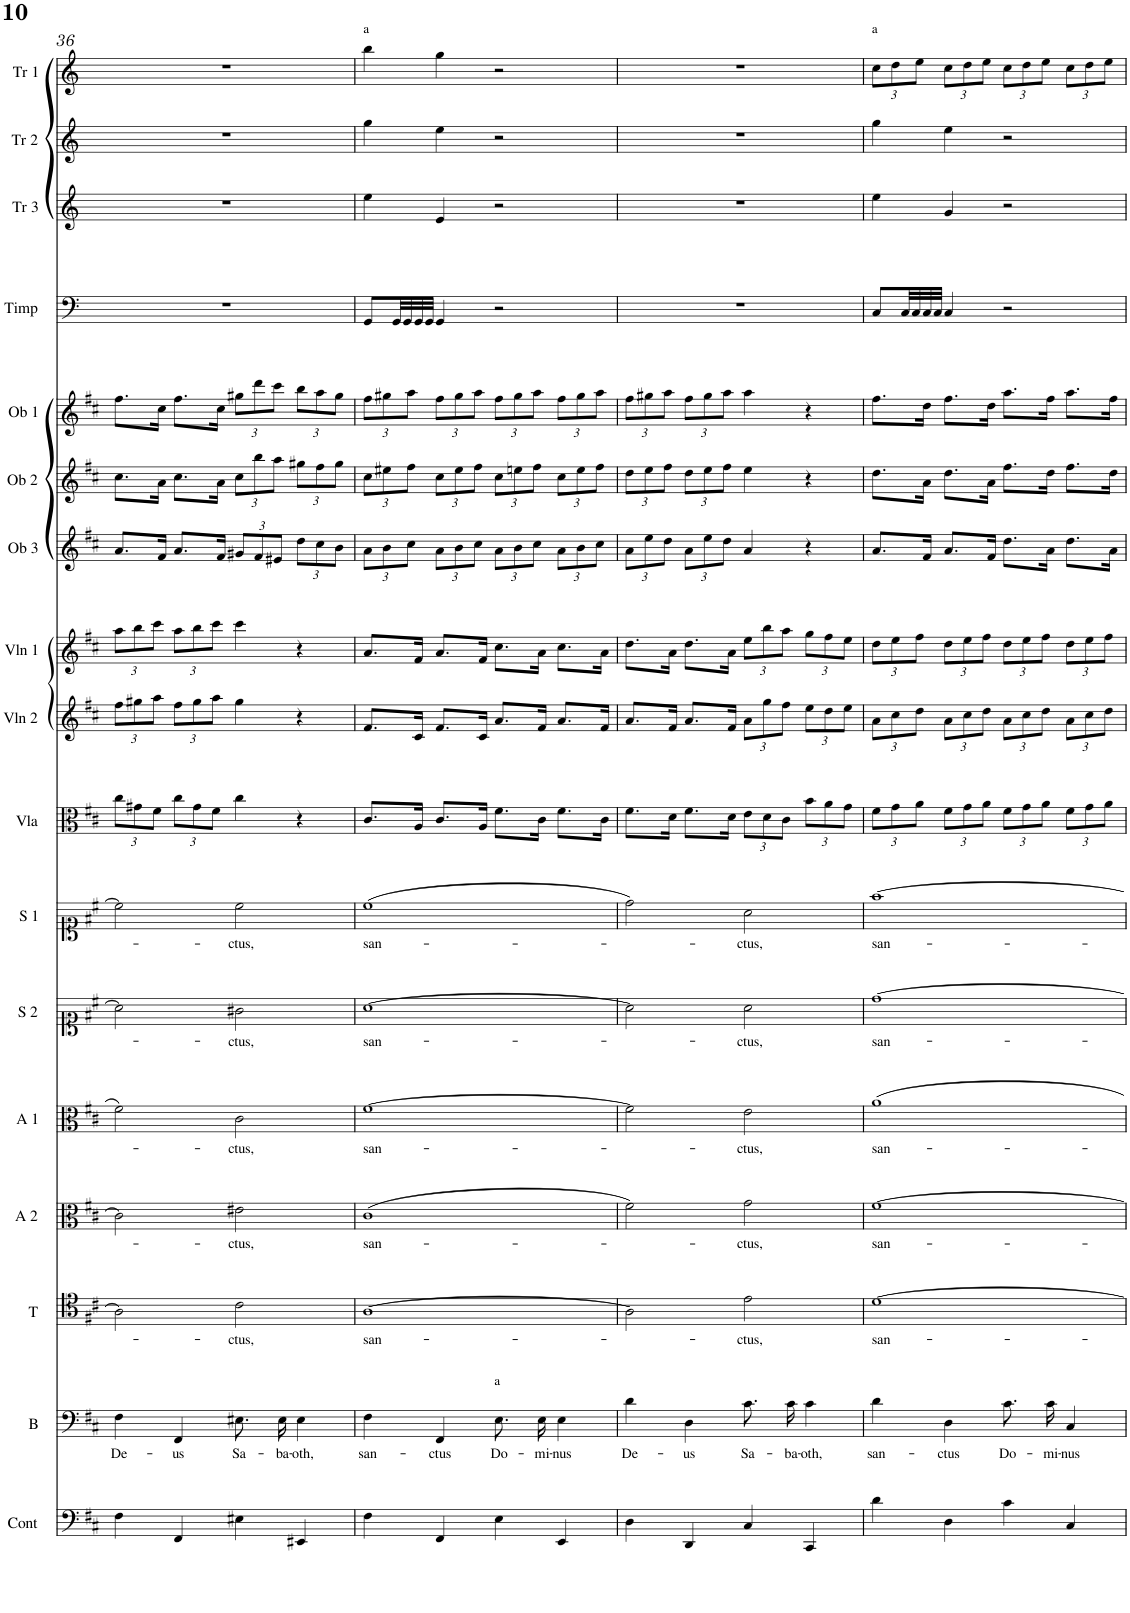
**kern	**kern	**text	**kern	**text	**kern	**text	**kern	**text	**kern	**text	**kern	**text	**kern	**kern	**kern	**kern	**kern	**kern	**kern	**kern	**kern	**kern
*part17	*part16	*part16	*part15	*part15	*part14	*part14	*part13	*part13	*part12	*part12	*part11	*part11	*part10	*part9	*part8	*part7	*part6	*part5	*part4	*part3	*part2	*part1
*staff17	*staff16	*staff16	*staff15	*staff15	*staff14	*staff14	*staff13	*staff13	*staff12	*staff12	*staff11	*staff11	*staff10	*staff9	*staff8	*staff7	*staff6	*staff5	*staff4	*staff3	*staff2	*staff1
*I"Continuo	*I"Bass	*	*I"Tenor	*	*I"Alto 2	*	*I"Alto 1	*	*I"Soprano 2	*	*I"Soprano 1	*	*I"Viola	*I"Violin 2	*I"Violin 1	*I"Oboe 3	*I"Oboe 2	*I"Oboe 1	*I"Timpani	*I"Tromba 3	*I"Tromba 2	*I"Tromba 1
*I'Cont	*I'B	*	*I'T	*	*I'A 2	*	*I'A 1	*	*I'S 2	*	*I'S 1	*	*I'Vla	*I'Vln 2	*I'Vln 1	*I'Ob 3	*I'Ob 2	*I'Ob 1	*I'Timp	*I'Tr 3	*I'Tr 2	*I'Tr 1
!!LO:PB:g=z
*clefF4	*clefF4	*	*clefC4	*	*clefC3	*	*clefC3	*	*clefC1	*	*clefC1	*	*clefC3	*clefG2	*clefG2	*clefG2	*clefG2	*clefG2	*clefF4	*clefG2	*clefG2	*clefG2
*	*	*	*	*	*	*	*	*	*	*	*	*	*	*	*	*	*	*	*Trd-1c-2	*Trd-1c-2	*Trd-1c-2	*Trd-1c-2
*k[f#c#]	*k[f#c#]	*	*k[f#c#]	*	*k[f#c#]	*	*k[f#c#]	*	*k[f#c#]	*	*k[f#c#]	*	*k[f#c#]	*k[f#c#]	*k[f#c#]	*k[f#c#]	*k[f#c#]	*k[f#c#]	*k[]	*k[]	*k[]	*k[]
*M4/4	*M4/4	*	*M4/4	*	*M4/4	*	*M4/4	*	*M4/4	*	*M4/4	*	*M4/4	*M4/4	*M4/4	*M4/4	*M4/4	*M4/4	*M4/4	*M4/4	*M4/4	*M4/4
*met(c)	*met(c)	*	*met(c)	*	*met(c)	*	*met(c)	*	*met(c)	*	*met(c)	*	*met(c)	*met(c)	*met(c)	*met(c)	*met(c)	*met(c)	*met(c)	*met(c)	*met(c)	*met(c)
=36	=36	=36	=36	=36	=36	=36	=36	=36	=36	=36	=36	=36	=36	=36	=36	=36	=36	=36	=36	=36	=36	=36
!	!	!LO:LY:b	!	!	!	!	!	!	!	!	!	!	!	!	!	!	!	!	!	!	!	!
*	*	*	*	*	*	*	*	*	*	*	*	*	*Xbrackettup	*Xbrackettup	*Xbrackettup	*	*	*	*	*	*	*
4F#\	4F#\	De-	2A\]	.	2c#\]	.	2f#\	.	2a\]	.	2cc#\]	.	12cc#\L	12ff#\L	12aa\L	8.a/L	8.cc#\L	8.ff#\L	1r	1r	1r	1r
.	.	.	.	.	.	.	.	.	.	.	.	.	12g#X\	12gg#X\	12bb\	.	.	.	.	.	.	.
.	.	.	.	.	.	.	.	.	.	.	.	.	12f#\J	12aa\J	12ccc#\J	.	.	.	.	.	.	.
.	.	.	.	.	.	.	.	.	.	.	.	.	.	.	.	16f#/Jk	16a\Jk	16cc#\Jk	.	.	.	.
!	!	!LO:LY:b	!	!	!	!	!	!	!	!	!	!	!	!	!	!	!	!	!	!	!	!
4FF#/	4FF#/	-us	.	.	.	.	.	.	.	.	.	.	12cc#\L	12ff#\L	12aa\L	8.a/L	8.cc#\L	8.ff#\L	.	.	.	.
.	.	.	.	.	.	.	.	.	.	.	.	.	12g#\	12gg#\	12bb\	.	.	.	.	.	.	.
.	.	.	.	.	.	.	.	.	.	.	.	.	12f#\J	12aa\J	12ccc#\J	.	.	.	.	.	.	.
.	.	.	.	.	.	.	.	.	.	.	.	.	.	.	.	16f#/Jk	16a\Jk	16cc#\Jk	.	.	.	.
!	!	!LO:LY:b	!	!LO:LY:b	!	!LO:LY:b	!	!LO:LY:b	!	!LO:LY:b	!	!LO:LY:b	!	!	!	!	!	!	!	!	!	!
*	*	*	*	*	*	*	*	*	*	*	*	*	*	*	*	*Xbrackettup	*Xbrackettup	*Xbrackettup	*	*	*	*
4E#X\	8.E#X\L	Sa-	2c#\	-ctus,	2e#X\	-ctus,	2c#\	-ctus,	2g#X\	-ctus,	2cc#\	-ctus,	4cc#\	4gg#\	4ccc#\	12g#X/L	12cc#\L	12gg#X\L	.	.	.	.
.	.	.	.	.	.	.	.	.	.	.	.	.	.	.	.	12f#/	12bb\	12ddd\	.	.	.	.
.	.	.	.	.	.	.	.	.	.	.	.	.	.	.	.	12e#X/J	12aa\J	12ccc#\J	.	.	.	.
!	!	!LO:LY:b	!	!	!	!	!	!	!	!	!	!	!	!	!	!	!	!	!	!	!	!
.	16E#\Jk	-ba-	.	.	.	.	.	.	.	.	.	.	.	.	.	.	.	.	.	.	.	.
!	!	!LO:LY:b	!	!	!	!	!	!	!	!	!	!	!	!	!	!	!	!	!	!	!	!
4EE#X/	4E#\	-oth,	.	.	.	.	.	.	.	.	.	.	4r	4r	4r	12dd\L	12gg#X\L	12bb\L	.	.	.	.
.	.	.	.	.	.	.	.	.	.	.	.	.	.	.	.	12cc#\	12ff#\	12aa\	.	.	.	.
.	.	.	.	.	.	.	.	.	.	.	.	.	.	.	.	12b\J	12gg#\J	12gg#\J	.	.	.	.
=37	=37	=37	=37	=37	=37	=37	=37	=37	=37	=37	=37	=37	=37	=37	=37	=37	=37	=37	=37	=37	=37	=37
!	!	!	!	!	!	!	!	!	!	!	!	!	!	!	!	!	!	!	!	!	!	!LO:TX:a:t=a
!	!	!LO:LY:b	!	!LO:LY:b	!	!LO:LY:b	!	!LO:LY:b	!	!LO:LY:b	!	!LO:LY:b	!	!	!	!	!	!	!	!	!	!
4F#\	4F#\	san-	[1A	san-	(1c#	san-	[1f#	san-	[1a	san-	(1cc#	san-	8.c#/L	8.f#/L	8.a/L	12a\L	12cc#\L	12ff#\L	8GG/L	4ee\	4gg\	4bb\
.	.	.	.	.	.	.	.	.	.	.	.	.	.	.	.	12b\	12ee#X\	12gg#X\	.	.	.	.
.	.	.	.	.	.	.	.	.	.	.	.	.	.	.	.	.	.	.	32GG/LL	.	.	.
.	.	.	.	.	.	.	.	.	.	.	.	.	.	.	.	.	.	.	32GG/	.	.	.
.	.	.	.	.	.	.	.	.	.	.	.	.	.	.	.	12cc#\J	12ff#\J	12aa\J	.	.	.	.
.	.	.	.	.	.	.	.	.	.	.	.	.	16A/Jk	16c#/Jk	16f#/Jk	.	.	.	32GG/	.	.	.
.	.	.	.	.	.	.	.	.	.	.	.	.	.	.	.	.	.	.	32GG/JJJ	.	.	.
!	!	!LO:LY:b	!	!	!	!	!	!	!	!	!	!	!	!	!	!	!	!	!	!	!	!
4FF#/	4FF#/	-ctus	.	.	.	.	.	.	.	.	.	.	8.c#/L	8.f#/L	8.a/L	12a\L	12cc#\L	12ff#\L	4GG/	4e/	4ee\	4gg\
.	.	.	.	.	.	.	.	.	.	.	.	.	.	.	.	12b\	12ee#\	12gg#\	.	.	.	.
.	.	.	.	.	.	.	.	.	.	.	.	.	.	.	.	12cc#\J	12ff#\J	12aa\J	.	.	.	.
.	.	.	.	.	.	.	.	.	.	.	.	.	16A/Jk	16c#/Jk	16f#/Jk	.	.	.	.	.	.	.
!	!LO:TX:a:t=a	!	!	!	!	!	!	!	!	!	!	!	!	!	!	!	!	!	!	!	!	!
!	!	!LO:LY:b	!	!	!	!	!	!	!	!	!	!	!	!	!	!	!	!	!	!	!	!
4E\	8.E\L	Do-	.	.	.	.	.	.	.	.	.	.	8.f#\L	8.a/L	8.cc#\L	12a\L	12cc#\L	12ff#\L	2r	2r	2r	2r
.	.	.	.	.	.	.	.	.	.	.	.	.	.	.	.	12b\	12een\	12gg#\	.	.	.	.
.	.	.	.	.	.	.	.	.	.	.	.	.	.	.	.	12cc#\J	12ff#\J	12aa\J	.	.	.	.
!	!	!LO:LY:b	!	!	!	!	!	!	!	!	!	!	!	!	!	!	!	!	!	!	!	!
.	16E\Jk	-mi-	.	.	.	.	.	.	.	.	.	.	16c#\Jk	16f#/Jk	16a\Jk	.	.	.	.	.	.	.
!	!	!LO:LY:b	!	!	!	!	!	!	!	!	!	!	!	!	!	!	!	!	!	!	!	!
4EE/	4E\	-nus	.	.	.	.	.	.	.	.	.	.	8.f#\L	8.a/L	8.cc#\L	12a\L	12cc#\L	12ff#\L	.	.	.	.
.	.	.	.	.	.	.	.	.	.	.	.	.	.	.	.	12b\	12ee\	12gg#\	.	.	.	.
.	.	.	.	.	.	.	.	.	.	.	.	.	.	.	.	12cc#\J	12ff#\J	12aa\J	.	.	.	.
.	.	.	.	.	.	.	.	.	.	.	.	.	16c#\Jk	16f#/Jk	16a\Jk	.	.	.	.	.	.	.
=38	=38	=38	=38	=38	=38	=38	=38	=38	=38	=38	=38	=38	=38	=38	=38	=38	=38	=38	=38	=38	=38	=38
!	!	!LO:LY:b	!	!	!	!	!	!	!	!	!	!	!	!	!	!	!	!	!	!	!	!
4D\	4d\	De-	2A\]	.	2f#\)	.	2f#\]	.	2a\]	.	2dd\)	.	8.f#\L	8.a/L	8.dd\L	12a\L	12dd\L	12ff#\L	1r	1r	1r	1r
.	.	.	.	.	.	.	.	.	.	.	.	.	.	.	.	12ee\	12ee\	12gg#X\	.	.	.	.
.	.	.	.	.	.	.	.	.	.	.	.	.	.	.	.	12dd\J	12ff#\J	12aa\J	.	.	.	.
.	.	.	.	.	.	.	.	.	.	.	.	.	16d\Jk	16f#/Jk	16a\Jk	.	.	.	.	.	.	.
!	!	!LO:LY:b	!	!	!	!	!	!	!	!	!	!	!	!	!	!	!	!	!	!	!	!
4DD/	4D\	-us	.	.	.	.	.	.	.	.	.	.	8.f#\L	8.a/L	8.dd\L	12a\L	12dd\L	12ff#\L	.	.	.	.
.	.	.	.	.	.	.	.	.	.	.	.	.	.	.	.	12ee\	12ee\	12gg#\	.	.	.	.
.	.	.	.	.	.	.	.	.	.	.	.	.	.	.	.	12dd\J	12ff#\J	12aa\J	.	.	.	.
.	.	.	.	.	.	.	.	.	.	.	.	.	16d\Jk	16f#/Jk	16a\Jk	.	.	.	.	.	.	.
!	!	!LO:LY:b	!	!LO:LY:b	!	!LO:LY:b	!	!LO:LY:b	!	!LO:LY:b	!	!LO:LY:b	!	!	!	!	!	!	!	!	!	!
4C#/	8.c#\L	Sa-	2e\	-ctus,	2g\	-ctus,	2e\	-ctus,	2a\	-ctus,	2a\	-ctus,	12e\L	12a\L	12ee\L	4a/	4ee\	4aa\	.	.	.	.
.	.	.	.	.	.	.	.	.	.	.	.	.	12d\	12gg\	12bb\	.	.	.	.	.	.	.
.	.	.	.	.	.	.	.	.	.	.	.	.	12c#\J	12ff#\J	12aa\J	.	.	.	.	.	.	.
!	!	!LO:LY:b	!	!	!	!	!	!	!	!	!	!	!	!	!	!	!	!	!	!	!	!
.	16c#\Jk	-ba-	.	.	.	.	.	.	.	.	.	.	.	.	.	.	.	.	.	.	.	.
!	!	!LO:LY:b	!	!	!	!	!	!	!	!	!	!	!	!	!	!	!	!	!	!	!	!
4CC#/	4c#\	-oth,	.	.	.	.	.	.	.	.	.	.	12b\L	12ee\L	12gg\L	4r	4r	4r	.	.	.	.
.	.	.	.	.	.	.	.	.	.	.	.	.	12a\	12dd\	12ff#\	.	.	.	.	.	.	.
.	.	.	.	.	.	.	.	.	.	.	.	.	12g\J	12ee\J	12ee\J	.	.	.	.	.	.	.
=39	=39	=39	=39	=39	=39	=39	=39	=39	=39	=39	=39	=39	=39	=39	=39	=39	=39	=39	=39	=39	=39	=39
!	!	!LO:LY:b	!	!LO:LY:b	!	!LO:LY:b	!	!LO:LY:b	!	!LO:LY:b	!	!LO:LY:b	!	!	!	!	!	!	!	!	!	!
*	*	*	*	*	*	*	*	*	*	*	*	*	*	*	*	*	*	*	*	*	*	*Xbrackettup
!	!	!	!	!	!	!	!	!	!	!	!	!	!	!	!	!	!	!	!	!	!	!LO:TX:a:t=a
4d\	4d\	san-	[1d	san-	[1f#	san-	1a	san-	[1dd	san-	[1ff#	san-	12f#\L	12a\L	12dd\L	8.a/L	8.dd\L	8.ff#\L	8C/L	4ee\	4gg\	12cc\L
.	.	.	.	.	.	.	.	.	.	.	.	.	12g\	12cc#\	12ee\	.	.	.	.	.	.	12dd\
.	.	.	.	.	.	.	.	.	.	.	.	.	.	.	.	.	.	.	32C/LL	.	.	.
.	.	.	.	.	.	.	.	.	.	.	.	.	.	.	.	.	.	.	32C/	.	.	.
.	.	.	.	.	.	.	.	.	.	.	.	.	12a\J	12dd\J	12ff#\J	.	.	.	.	.	.	12ee\J
.	.	.	.	.	.	.	.	.	.	.	.	.	.	.	.	16f#/Jk	16a\Jk	16dd\Jk	32C/	.	.	.
.	.	.	.	.	.	.	.	.	.	.	.	.	.	.	.	.	.	.	32C/JJJ	.	.	.
!	!	!LO:LY:b	!	!	!	!	!	!	!	!	!	!	!	!	!	!	!	!	!	!	!	!
4D\	4D\	-ctus	.	.	.	.	.	.	.	.	.	.	12f#\L	12a\L	12dd\L	8.a/L	8.dd\L	8.ff#\L	4C/	4g/	4ee\	12cc\L
.	.	.	.	.	.	.	.	.	.	.	.	.	12g\	12cc#\	12ee\	.	.	.	.	.	.	12dd\
.	.	.	.	.	.	.	.	.	.	.	.	.	12a\J	12dd\J	12ff#\J	.	.	.	.	.	.	12ee\J
.	.	.	.	.	.	.	.	.	.	.	.	.	.	.	.	16f#/Jk	16a\Jk	16dd\Jk	.	.	.	.
!	!	!LO:LY:b	!	!	!	!	!	!	!	!	!	!	!	!	!	!	!	!	!	!	!	!
4c#\	8.c#\L	Do-	.	.	.	.	.	.	.	.	.	.	12f#\L	12a\L	12dd\L	8.dd\L	8.ff#\L	8.aa\L	2r	2r	2r	12cc\L
.	.	.	.	.	.	.	.	.	.	.	.	.	12g\	12cc#\	12ee\	.	.	.	.	.	.	12dd\
.	.	.	.	.	.	.	.	.	.	.	.	.	12a\J	12dd\J	12ff#\J	.	.	.	.	.	.	12ee\J
!	!	!LO:LY:b	!	!	!	!	!	!	!	!	!	!	!	!	!	!	!	!	!	!	!	!
.	16c#\Jk	-mi-	.	.	.	.	.	.	.	.	.	.	.	.	.	16a\Jk	16dd\Jk	16ff#\Jk	.	.	.	.
!	!	!LO:LY:b	!	!	!	!	!	!	!	!	!	!	!	!	!	!	!	!	!	!	!	!
4C#/	4C#/	-nus	.	.	.	.	.	.	.	.	.	.	12f#\L	12a\L	12dd\L	8.dd\L	8.ff#\L	8.aa\L	.	.	.	12cc\L
.	.	.	.	.	.	.	.	.	.	.	.	.	12g\	12cc#\	12ee\	.	.	.	.	.	.	12dd\
.	.	.	.	.	.	.	.	.	.	.	.	.	12a\J	12dd\J	12ff#\J	.	.	.	.	.	.	12ee\J
.	.	.	.	.	.	.	.	.	.	.	.	.	.	.	.	16a\Jk	16dd\Jk	16ff#\Jk	.	.	.	.
=	=	=	=	=	=	=	=	=	=	=	=	=	=	=	=	=	=	=	=	=	=	=
*-	*-	*-	*-	*-	*-	*-	*-	*-	*-	*-	*-	*-	*-	*-	*-	*-	*-	*-	*-	*-	*-	*-
